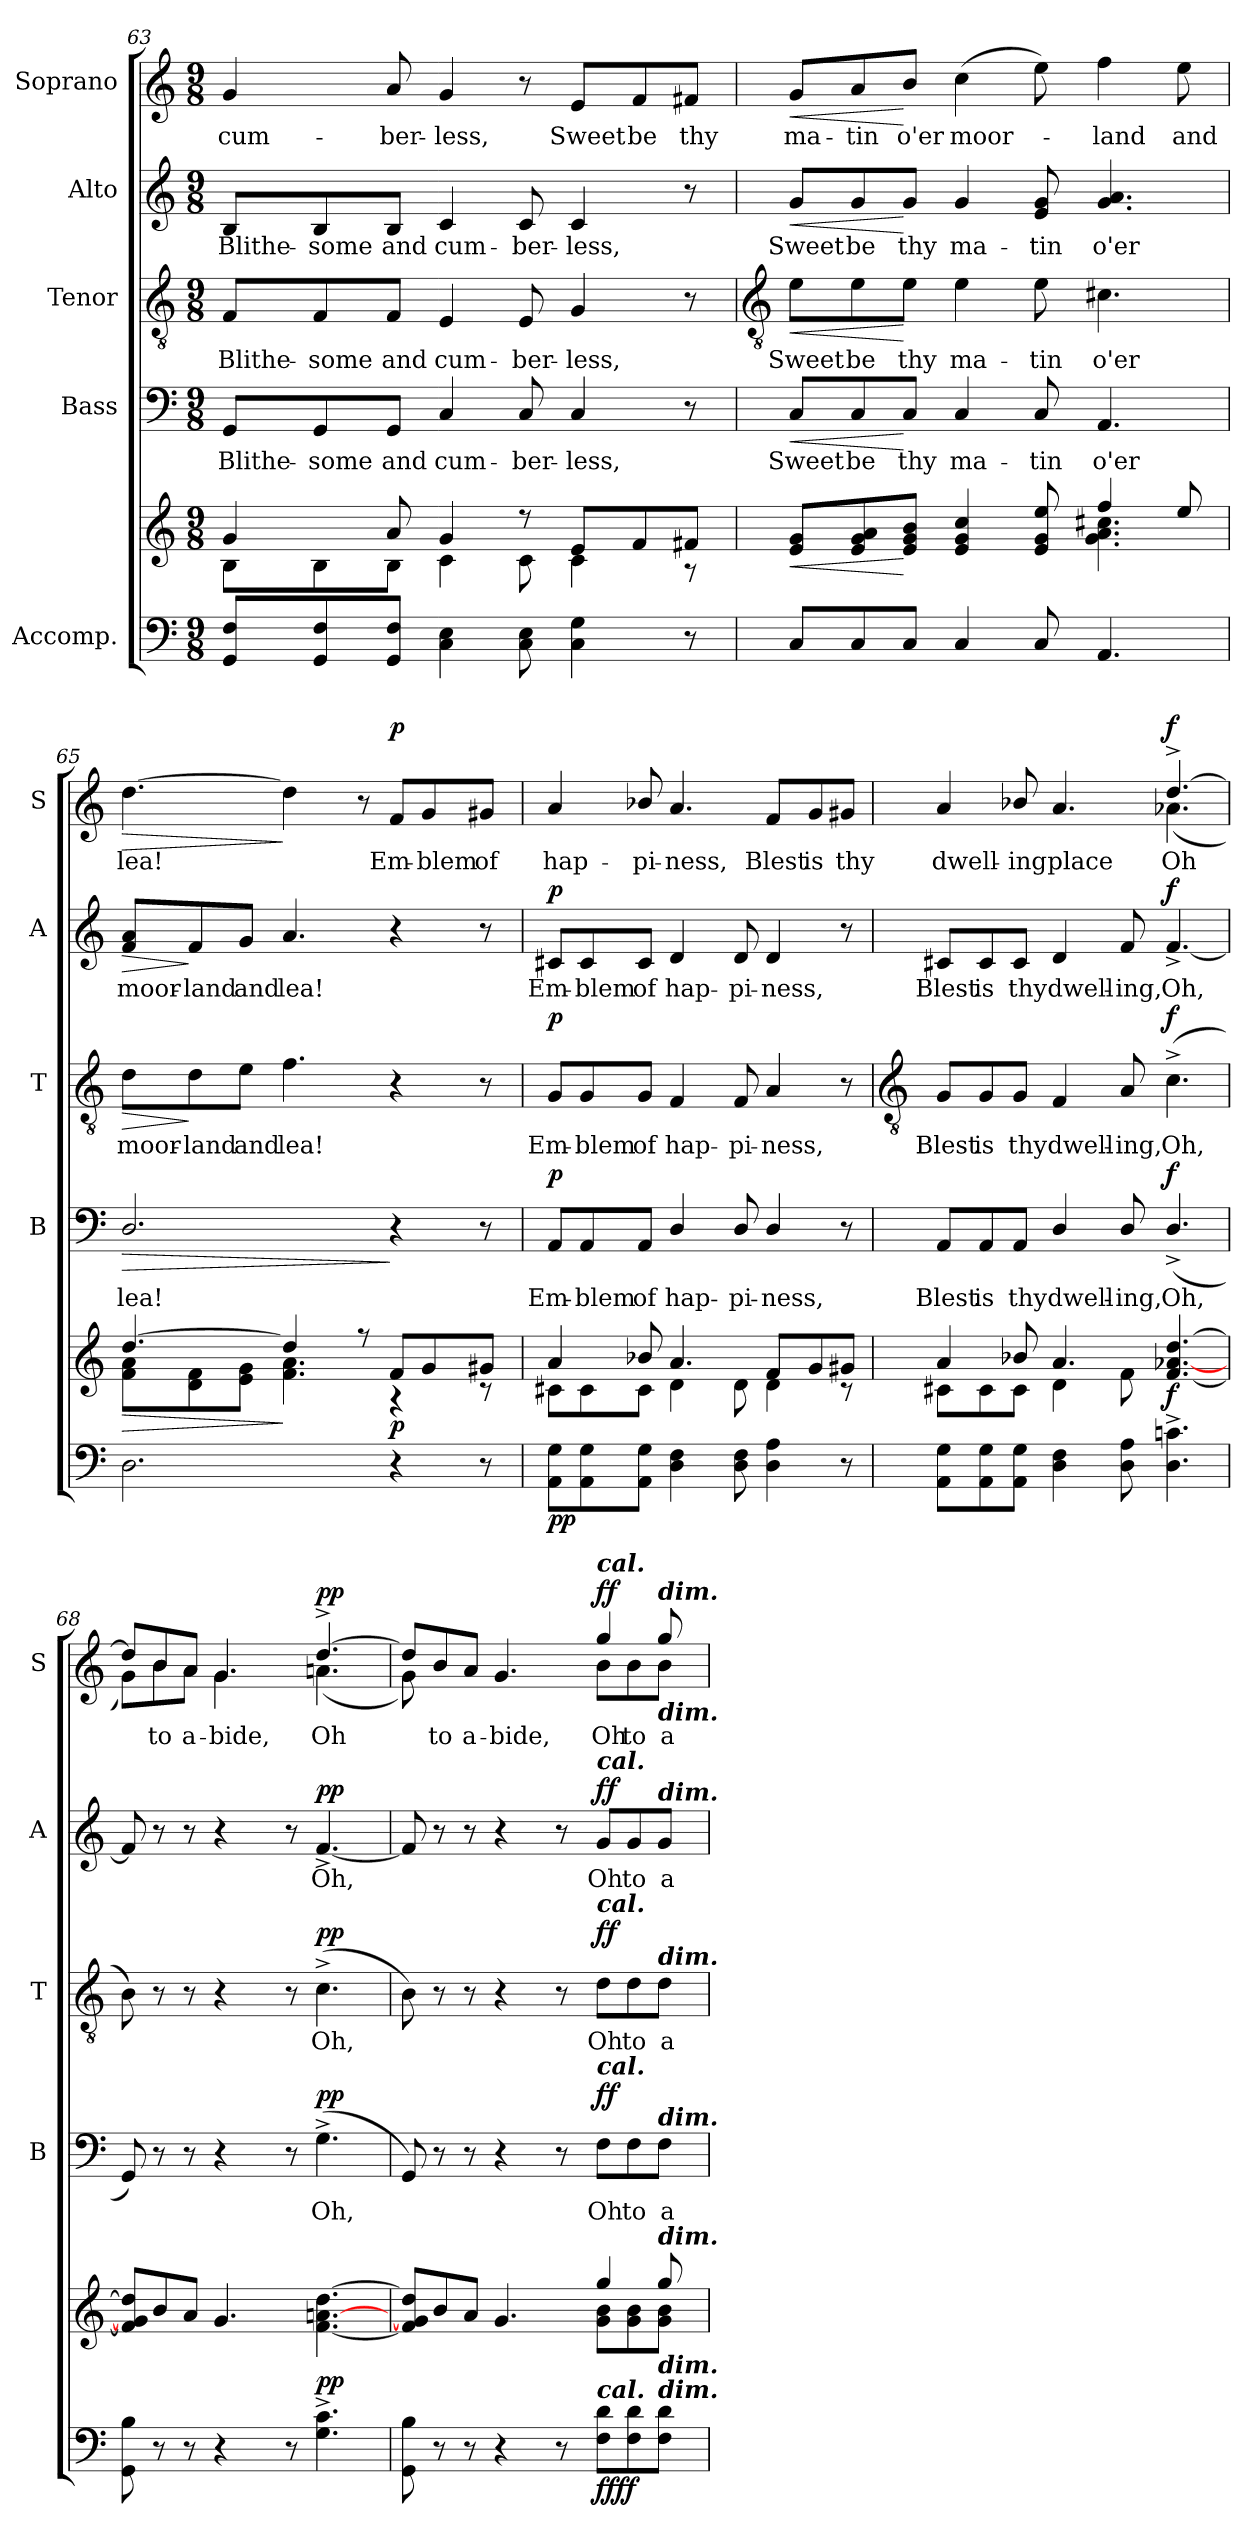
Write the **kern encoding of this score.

**kern	**kern	**dynam	**kern	**text	**dynam	**kern	**text	**dynam	**kern	**text	**dynam	**kern	**text	**dynam
*part5	*part5	*part5	*part4	*part4	*part4	*part3	*part3	*part3	*part2	*part2	*part2	*part1	*part1	*part1
*staff6	*staff5	*staff5/6	*staff4	*staff4	*staff4	*staff3	*staff3	*staff3	*staff2	*staff2	*staff2	*staff1	*staff1	*staff1
*I"Accomp.	*	*	*I"Bass	*	*	*I"Tenor	*	*	*I"Alto	*	*	*I"Soprano	*	*
*	*	*	*I'B	*	*	*I'T	*	*	*I'A	*	*	*I'S	*	*
*clefF4	*clefG2	*	*clefF4	*	*	*clefGv2	*	*	*clefG2	*	*	*clefG2	*	*
*k[]	*k[]	*	*k[]	*	*	*k[]	*	*	*k[]	*	*	*k[]	*	*
*C:	*C:	*	*C:	*	*	*C:	*	*	*C:	*	*	*C:	*	*
*M9/8	*M9/8	*	*M9/8	*	*	*M9/8	*	*	*M9/8	*	*	*M9/8	*	*
=63	=63	=63	=63	=63	=63	=63	=63	=63	=63	=63	=63	=63	=63	=63
*	*^	*	*	*	*	*	*	*	*	*	*	*	*	*
!	!	!	!	!	!LO:LY:b	!	!	!LO:LY:b	!	!	!LO:LY:b	!	!	!LO:LY:b	!
8GG 8FL	4g/	8B\L	.	8GG/L	Blithe-	.	8F/L	Blithe-	.	8B/L	Blithe-	.	4g	cum-	.
!	!	!	!	!	!LO:LY:b	!	!	!LO:LY:b	!	!	!LO:LY:b	!	!	!	!
8GG 8F	.	8B\	.	8GG/	-some	.	8F/	-some	.	8B/	-some	.	.	.	.
!	!	!	!	!	!LO:LY:b	!	!	!LO:LY:b	!	!	!LO:LY:b	!	!	!LO:LY:b	!
8GG 8FJ	8a/	8B\J	.	8GG/J	and	.	8F/J	and	.	8B/J	and	.	8a	-ber-	.
!	!	!	!	!	!LO:LY:b	!	!	!LO:LY:b	!	!	!LO:LY:b	!	!	!LO:LY:b	!
4C 4E	4g/	4c\	.	4C	cum-	.	4E	cum-	.	4c	cum-	.	4g	-less,	.
!	!	!	!	!	!LO:LY:b	!	!	!LO:LY:b	!	!	!LO:LY:b	!	!	!	!
8C 8E	8r	8c\	.	8C	-ber-	.	8E	-ber-	.	8c	-ber-	.	8r	.	.
!	!	!	!	!	!LO:LY:b	!	!	!LO:LY:b	!	!	!LO:LY:b	!	!	!LO:LY:b	!
4C 4G	8e/L	4c\	.	4C	-less,	.	4G	-less,	.	4c	-less,	.	8e/L	Sweet	.
!	!	!	!	!	!	!	!	!	!	!	!	!	!	!LO:LY:b	!
.	8f/	.	.	.	.	.	.	.	.	.	.	.	8f/	be	.
!	!	!	!	!	!	!	!	!	!	!	!	!	!	!LO:LY:b	!
8r	8f#X/J	8r	.	8r	.	.	8r	.	.	8r	.	.	8f#X/J	thy	.
!!LO:LB:g=z
=64	=64	=64	=64	=64	=64	=64	=64	=64	=64	=64	=64	=64	=64	=64	=64
*	*	*	*	*	*	*	*clefGv2	*	*	*	*	*	*	*	*
!	!	!	!LO:HP:b	!	!LO:LY:b	!LO:HP:b	!	!LO:LY:b	!LO:HP:b	!	!LO:LY:b	!LO:HP:b	!	!LO:LY:b	!LO:HP:b
*	*	*	*	*	*	*	*	*	*	*	*	*	*^	*	*
8CL	8e/ 8g/L	4.ryy	<	8C/L	Sweet	<	8e\L	Sweet	<	8g/L	Sweet	<	8g/L	1ryy	ma-	<
!	!	!	!	!	!LO:LY:b	!	!	!LO:LY:b	!	!	!LO:LY:b	!	!	!	!LO:LY:b	!
8C	8e/ 8g/ 8a/	.	.	8C/	be	.	8e\	be	.	8g/	be	.	8a/	.	-tin	.
!	!	!	!	!	!LO:LY:b	!	!	!LO:LY:b	!	!	!LO:LY:b	!	!	!	!LO:LY:b	!
8CJ	8e/ 8g/ 8b/J	.	[	8C/J	thy	[	8e\J	thy	[	8g/J	thy	[	8b/J	.	o'er	[
!	!	!	!	!	!LO:LY:b	!	!	!LO:LY:b	!	!	!LO:LY:b	!	!	!	!LO:LY:b	!
4C	4e/ 4g/ 4cc/	4.ryy	.	4C	ma-	.	4e	ma-	.	4g	ma-	.	(>4cc	.	moor-	.
!	!	!	!	!	!LO:LY:b	!	!	!LO:LY:b	!	!	!LO:LY:b	!	!	!	!	!
8C	8e/ 8g/ 8ee/	.	.	8C	-tin	.	8e	-tin	.	8e 8g	-tin	.	8ee)	.	.	.
!	!	!	!	!	!LO:LY:b	!	!	!LO:LY:b	!	!	!LO:LY:b	!	!	!	!LO:LY:b	!
4.AA	4ff/	4.g\ 4.a\ 4.cc#X\	.	4.AA	o'er	.	4.c#X	o'er	.	4.g 4.a	o'er	.	4ff	.	land	.
!	!	!	!	!	!	!	!	!	!	!	!	!	!	!	!LO:LY:b	!
.	8ee/	.	.	.	.	.	.	.	.	.	.	.	8ee	8ryy	and	.
=65	=65	=65	=65	=65	=65	=65	=65	=65	=65	=65	=65	=65	=65	=65	=65	=65
!	!	!	!LO:HP:b	!	!LO:LY:b	!LO:HP:b	!	!LO:LY:b	!LO:HP:b	!	!LO:LY:b	!LO:HP:b	!	!	!LO:LY:b	!LO:HP:b
2.D\	[4.dd/	8f\ 8a\L	>	2.D/	lea!	>	8d\L	moor-	>	8f/ 8a/L	moor-	>	[4.dd	2ryy	lea!	>
!	!	!	!	!	!	!	!	!LO:LY:b	!	!	!LO:LY:b	!	!	!	!	!
.	.	8d\ 8f\	.	.	.	.	8d\	-land	]	8f/	-land	]	.	.	.	.
!	!	!	!	!	!	!	!	!LO:LY:b	!	!	!LO:LY:b	!	!	!	!	!
.	.	8e\ 8g\J	.	.	.	.	8e\J	and	.	8g/J	and	.	.	.	.	.
!	!	!	!	!	!	!	!	!LO:LY:b	!	!	!LO:LY:b	!	!	!	!	!
.	4dd/]	4.f\ 4.a\	]	.	.	.	4.f	lea!	.	4.a	lea!	.	4dd]	.	.	]
.	.	.	.	.	.	.	.	.	.	.	.	.	.	16ryy	.	.
.	.	.	.	.	.	.	.	.	.	.	.	.	.	4..ryy	.	.
.	8r	.	.	.	.	.	.	.	.	.	.	.	8r	.	.	.
!	!	!	!LO:DY:b	!	!	!	!	!	!	!	!	!	!	!	!LO:LY:b	!LO:DY:b
4r	8f/L	4r	p	4r	.	]	4r	.	.	4r	.	.	8f/L	.	Em-	p
!	!	!	!	!	!	!	!	!	!	!	!	!	!	!	!LO:LY:b	!
.	8g/	.	.	.	.	.	.	.	.	.	.	.	8g/	.	-blem	.
!	!	!	!	!	!	!	!	!	!	!	!	!	!	!	!LO:LY:b	!
8r	8g#X/J	8r	.	8r	.	.	8r	.	.	8r	.	.	8g#X/J	16ryy	of	.
.	.	.	.	.	.	.	.	.	.	.	.	.	.	16ryy	.	.
=66	=66	=66	=66	=66	=66	=66	=66	=66	=66	=66	=66	=66	=66	=66	=66	=66
!	!	!	!LO:DY:b=2	!	!LO:LY:b	!	!	!LO:LY:b	!	!	!LO:LY:b	!	!	!	!LO:LY:b	!
!	!	!	!LO:DY:n=1:b	!	!	!LO:DY:b	!	!	!LO:DY:b	!	!	!LO:DY:b	!	!	!	!
8AA 8GL	4a/	8c#X\L	p p	8AA/L	Em-	p	8G/L	Em-	p	8c#X/L	Em-	p	4a	2ryy	hap-	.
!	!	!	!	!	!LO:LY:b	!	!	!LO:LY:b	!	!	!LO:LY:b	!	!	!	!	!
8AA 8G	.	8c#\	.	8AA/	-blem	.	8G/	-blem	.	8c#/	-blem	.	.	.	.	.
!	!	!	!	!	!LO:LY:b	!	!	!LO:LY:b	!	!	!LO:LY:b	!	!	!	!LO:LY:b	!
8AA 8GJ	8b-X/	8c#\J	.	8AA/J	of	.	8G/J	of	.	8c#/J	of	.	8b-X/	.	-pi-	.
!	!	!	!	!	!LO:LY:b	!	!	!LO:LY:b	!	!	!LO:LY:b	!	!	!	!LO:LY:b	!
4D 4F	4.a/	4d\	.	4D/	hap-	.	4F	hap-	.	4d	hap-	.	4.a	.	-ness,	.
.	.	.	.	.	.	.	.	.	.	.	.	.	.	4ryy	.	.
!	!	!	!	!	!LO:LY:b	!	!	!LO:LY:b	!	!	!LO:LY:b	!	!	!	!	!
8D 8F	.	8d\	.	8D/	-pi-	.	8F	-pi-	.	8d	-pi-	.	.	.	.	.
!	!	!	!	!	!LO:LY:b	!	!	!LO:LY:b	!	!	!LO:LY:b	!	!	!	!LO:LY:b	!
4D 4A	8f/L	4d\	.	4D/	-ness,	.	4A	-ness,	.	4d	-ness,	.	8f/L	4.ryy	Blest	.
!	!	!	!	!	!	!	!	!	!	!	!	!	!	!	!LO:LY:b	!
.	8g/	.	.	.	.	.	.	.	.	.	.	.	8g/	.	is	.
!	!	!	!	!	!	!	!	!	!	!	!	!	!	!	!LO:LY:b	!
8r	8g#X/J	8r	.	8r	.	.	8r	.	.	8r	.	.	8g#X/J	.	thy	.
!!LO:LB:g=z	!!
=67	=67	=67	=67	=67	=67	=67	=67	=67	=67	=67	=67	=67	=67	=67	=67	=67
*	*	*	*	*	*	*	*clefGv2	*	*	*	*	*	*	*	*	*
!	!	!	!	!	!LO:LY:b	!	!	!LO:LY:b	!	!	!LO:LY:b	!	!	!	!LO:LY:b	!
8AA 8GL	4a/	8c#X\L	.	8AA/L	Blest	.	8G/L	Blest	.	8c#X/L	Blest	.	2.ryy	4a/	dwell-	.
!	!	!	!	!	!LO:LY:b	!	!	!LO:LY:b	!	!	!LO:LY:b	!	!	!	!	!
8AA 8G	.	8c#\	.	8AA/	is	.	8G/	is	.	8c#/	is	.	.	.	.	.
!	!	!	!	!	!LO:LY:b	!	!	!LO:LY:b	!	!	!LO:LY:b	!	!	!	!LO:LY:b	!
8AA 8GJ	8b-X/	8c#\J	.	8AA/J	thy	.	8G/J	thy	.	8c#/J	thy	.	.	8b-X/	-ing	.
!	!	!	!	!	!LO:LY:b	!	!	!LO:LY:b	!	!	!LO:LY:b	!	!	!	!LO:LY:b	!
4D\ 4F\	4.a/	4d\	.	4D/	dwell-	.	4F	dwell-	.	4d	dwell-	.	.	4.a/	place	.
!	!	!	!	!	!LO:LY:b	!	!	!LO:LY:b	!	!	!LO:LY:b	!	!	!	!	!
8D\ 8A\	.	8f\	.	8D/	-ing,	.	8A	-ing,	.	8f	-ing,	.	.	.	.	.
!	!	!	!LO:DY:a=2	!	!LO:LY:b	!LO:DY:b	!	!LO:LY:b	!LO:DY:b	!	!LO:LY:b	!LO:DY:b	!	!	!LO:LY:b	!LO:DY:b
4.D\^ 4.cn\^	[4.f/ [4.a-X/ [4.dd/	4.ryy	f	(<4.D^/	Oh,	f	(>4.c^	Oh,	f	[4.f^	Oh,	f	[4.dd^/	(<4.a-X\	Oh	f
=68	=68	=68	=68	=68	=68	=68	=68	=68	=68	=68	=68	=68	=68	=68	=68	=68
8GG 8B	8f/] 8g/] 8dd/]L	2ryy	.	8GG)	.	.	8B)	.	.	8f]	.	.	8dd/L]	8g\L)	.	.
!	!	!	!	!	!	!	!	!	!	!	!	!	!	!	!LO:LY:b	!
8r	8b/	.	.	8r	.	.	8r	.	.	8r	.	.	8b/	8b\	to	.
!	!	!	!	!	!	!	!	!	!	!	!	!	!	!	!LO:LY:b	!
8r	8a/J	.	.	8r	.	.	8r	.	.	8r	.	.	8a/J	8a\J	a-	.
!	!	!	!	!	!	!	!	!	!	!	!	!	!	!	!LO:LY:b	!
4r	4.g/	.	.	4r	.	.	4r	.	.	4r	.	.	4.g/	4.g\	-bide,	.
.	.	16ryy	.	.	.	.	.	.	.	.	.	.	.	.	.	.
.	.	2ryy	.	.	.	.	.	.	.	.	.	.	.	.	.	.
8r	.	.	.	8r	.	.	8r	.	.	8r	.	.	.	.	.	.
!	!	!	!	!	!LO:LY:b	!	!	!LO:LY:b	!	!	!LO:LY:b	!	!	!	!LO:LY:a	!
!	!	!	!LO:DY:a=2	!	!	!LO:DY:b	!	!	!LO:DY:b	!	!	!LO:DY:b	!	!	!LO:LY:b	!LO:DY:b
4.G^ 4.c^	[4.f\ [4.an\ [4.dd\	.	pp	(<4.G^	Oh,	pp	(>4.c^	Oh,	pp	[4.f^	Oh,	pp	[4.dd^/	(<4.an\	Oh	pp
.	.	16ryy	.	.	.	.	.	.	.	.	.	.	.	.	.	.
=69	=69	=69	=69	=69	=69	=69	=69	=69	=69	=69	=69	=69	=69	=69	=69	=69
8GG 8B	8f\] 8g\] 8dd\]L	2ryy	.	8GG)	.	.	8B)	.	.	8f]	.	.	8dd/L]	8g\)	.	.
!	!	!	!	!	!	!	!	!	!	!	!	!	!	!	!LO:LY:a	!
8r	8b/	.	.	8r	.	.	8r	.	.	8r	.	.	8b/	8ryy	to	.
!	!	!	!	!	!	!	!	!	!	!	!	!	!	!	!LO:LY:a	!
8r	8a/J	.	.	8r	.	.	8r	.	.	8r	.	.	8a/J	8ryy	a-	.
!	!	!	!	!	!	!	!	!	!	!	!	!	!	!	!LO:LY:a	!
4r	4.g/	.	.	4r	.	.	4r	.	.	4r	.	.	4.g/	4ryy	-bide,	.
.	.	8.ryy	.	.	.	.	.	.	.	.	.	.	.	.	.	.
8r	.	.	.	8r	.	.	8r	.	.	8r	.	.	.	8ryy	.	.
.	.	16ryy	.	.	.	.	.	.	.	.	.	.	.	.	.	.
!	!	!	!	!	!	!	!	!	!	!	!	!	!LO:TX:a:Bi:t=cal.	!	!	!
!	!	!	!	!	!	!	!	!	!	!LO:TX:a:Bi:t=cal.	!	!	!	!	!	!
!	!	!	!	!	!	!	!LO:TX:a:Bi:t=cal.	!	!	!	!	!	!	!	!	!
!	!	!	!	!LO:TX:a:Bi:t=cal.	!	!	!	!	!	!	!	!	!	!	!	!
!LO:TX:a:Bi:t=cal.	!	!	!	!	!	!	!	!	!	!	!	!	!	!	!	!
!	!	!	!	!	!LO:LY:b	!	!	!LO:LY:b	!	!	!LO:LY:b	!	!	!	!LO:LY:a	!
!	!	!	!LO:DY:b=2	!	!	!	!	!	!	!	!	!	!	!	!LO:LY:b	!
!	!	!	!LO:DY:n=1:b	!	!	!LO:DY:b	!	!	!LO:DY:b	!	!	!LO:DY:b	!	!	!	!LO:DY:b
8F 8dL	4gg/	8g\ 8b\L	ff ff	8F\L	Oh	ff	8d\L	Oh	ff	8g/L	Oh	ff	4gg/	8b\L	-Oh	ff
!	!	!	!	!	!LO:LY:b	!	!	!LO:LY:b	!	!	!LO:LY:b	!	!	!	!LO:LY:b	!
8F 8d	.	8g\ 8b\	.	8F\	to	.	8d\	to	.	8g/	to	.	.	8b\	to	.
!	!	!	!	!	!	!	!	!	!	!	!	!	!LO:TX:b:Bi:t=dim.	!	!	!
!	!	!	!	!	!	!	!	!	!	!	!	!	!LO:TX:a:Bi:t=dim.	!	!	!
!	!	!	!	!	!	!	!	!	!	!LO:TX:a:Bi:t=dim.	!	!	!	!	!	!
!	!	!	!	!	!	!	!LO:TX:a:Bi:t=dim.	!	!	!	!	!	!	!	!	!
!	!	!	!	!LO:TX:a:Bi:t=dim.	!	!	!	!	!	!	!	!	!	!	!	!
!	!LO:TX:b:Bi:t=dim.	!	!	!	!	!	!	!	!	!	!	!	!	!	!	!
!	!LO:TX:a:Bi:t=dim.	!	!	!	!	!	!	!	!	!	!	!	!	!	!	!
!LO:TX:a:Bi:t=dim.	!	!	!	!	!	!	!	!	!	!	!	!	!	!	!	!
!	!	!	!	!	!LO:LY:b	!	!	!LO:LY:b	!	!	!LO:LY:b	!	!	!	!LO:LY:a	!
!	!	!	!	!	!	!	!	!	!	!	!	!	!	!	!LO:LY:b	!
8F 8dJ	8gg/	8g\ 8b\J	.	8F\J	a-	.	8d\J	a-	.	8g/J	a-	.	8gg/	8b\J	a-	.
*	*v	*v	*	*	*	*	*	*	*	*	*	*	*v	*v	*	*
=	=	=	=	=	=	=	=	=	=	=	=	=	=	=
*-	*-	*-	*-	*-	*-	*-	*-	*-	*-	*-	*-	*-	*-	*-
